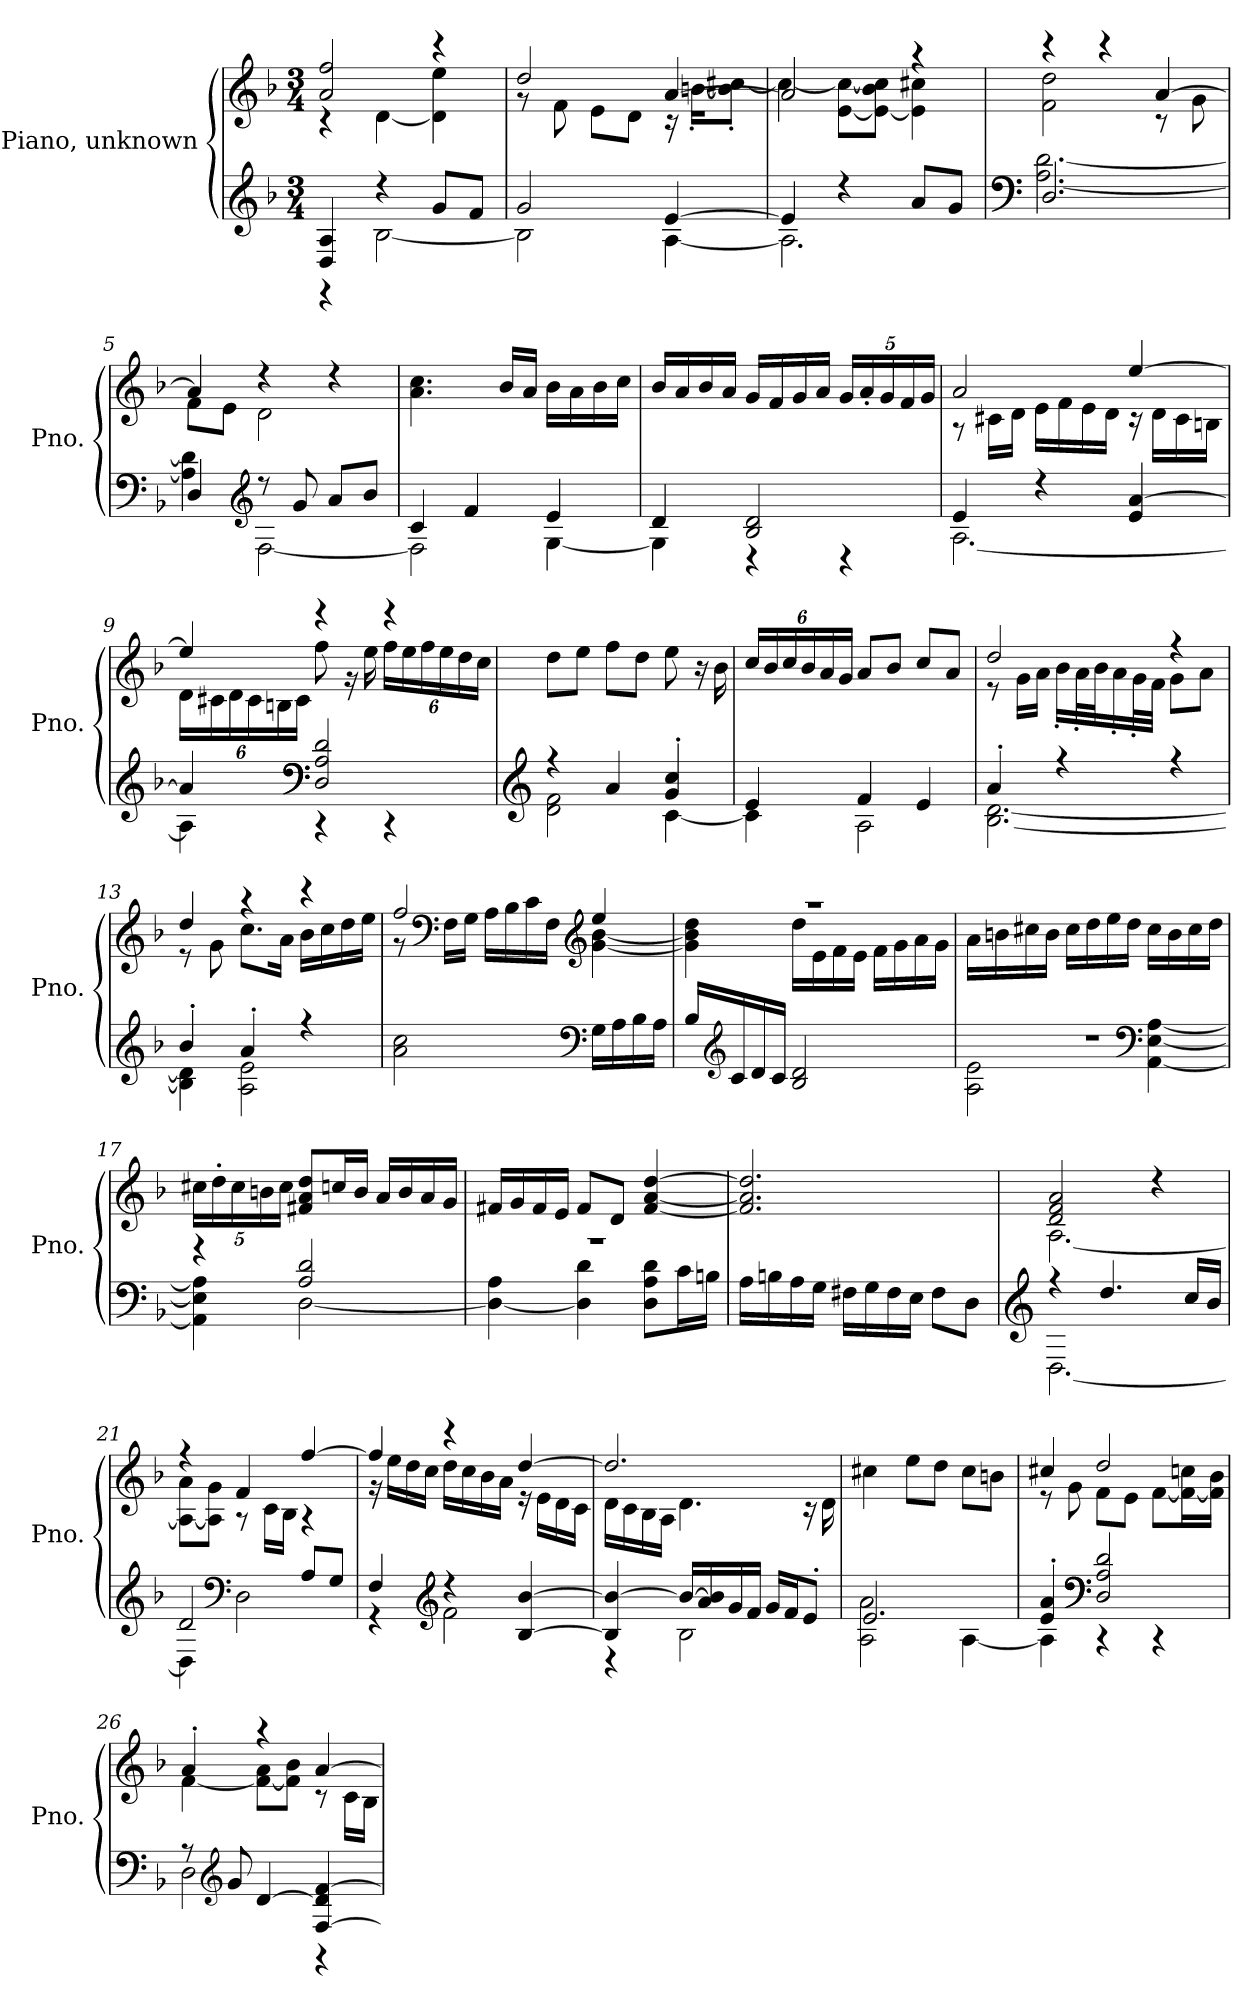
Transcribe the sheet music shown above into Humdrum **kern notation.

**kern	**kern
*part1	*part1
*staff2	*staff1
*I"Piano, unknown	*
*I'Pno.	*
*clefG2	*clefG2
*k[b-]	*k[b-]
*M3/4	*M3/4
*MM104	*MM104
=1	=1
*^	*^
4D/ 4A/	4r	2a/ 2ff/	4r
4r	[2B-\	.	[4d\
8g/L	.	4r	4d\] 4ee\
8f/J	.	.	.
=2	=2	=2	=2
2g/	2B-\]	2dd/	8r
.	.	.	8f\
.	.	.	8e\L
.	.	.	8d\J
[4e/	[4A\	[4a/	16r
.	.	.	[16bn'\KL
.	.	.	8b\]' [8cc#X\'J
=3	=3	=3	=3
4e/]	2.A\]	2a/]	4cc#\_
4r	.	.	[8e\ 8cc#\_L
.	.	.	8e\_ 8b-\ 8cc#\]J
8a/L	.	4r	4e\] 4cc#X\
8g/J	.	.	.
=4	=4	=4	=4
*clefF4	*	*	*
2.D/	[2.A\ [2.d\	4r	2f\ 2dd\
.	.	4r	.
.	.	[4a/	8r
.	.	.	8g\
=5	=5	=5	=5
4D/	4A\] 4d\]	4a/]	8f\L
.	.	.	8e\J
*clefG2	*	*	*
8r	[2F\	4r	2d\
8g/	.	.	.
8a/L	.	4r	.
8b-/J	.	.	.
*	*	*v	*v
!!LO:LB:g=z
=6	=6	=6
4c/	2F\]	4.a\ 4.cc\
4f/	.	.
.	.	16b-/LL
.	.	16a/JJ
4e/	[4G\	16b-\LL
.	.	16a\
.	.	16b-\
.	.	16cc\JJ
=7	=7	=7
4d/	4G\]	16b-/LL
.	.	16a/
.	.	16b-/
.	.	16a/JJ
2B-/ 2d/	4r	16g/LL
.	.	16f/
.	.	16g/
.	.	16a/JJ
*	*	*Xbrackettup
.	4r	20g/LL
.	.	20a'/
.	.	20g/
.	.	20f/
.	.	20g/JJ
=8	=8	=8
*	*	*^
4e/	[2.A\	2a/	8r
.	.	.	16c#X\LL
.	.	.	16d\JJ
4r	.	.	16e\LL
.	.	.	16f\
.	.	.	16e\
.	.	.	16d\JJ
4e/ [4a/	.	[4ee/	16r
.	.	.	16d\LL
.	.	.	16c#\
.	.	.	16Bn\JJ
!!LO:LB:g=z	!!
=9	=9	=9	=9
4a/]	4A\]	4ee/]	24d\LL
.	.	.	24c#X\
.	.	.	24d\
.	.	.	24c#\
.	.	.	24Bn\
.	.	.	24c#\JJ
*clefF4	*	*	*
2D/ 2A/ 2d/	4r	4r	8ff\
.	.	.	16r
.	.	.	16ee\
.	4r	4r	24ff\LL
.	.	.	24ee\
.	.	.	24ff\
.	.	.	24ee\
.	.	.	24dd\
.	.	.	24cc\JJ
*	*	*v	*v
=10	=10	=10
*clefG2	*	*
4r	2d\ 2f\	8dd\L
.	.	8ee\J
4a/	.	8ff\L
.	.	8dd\J
4g/' 4cc/'	[4c\	8ee\
.	.	16r
.	.	16b-\
=11	=11	=11
4e/	4c\]	24cc/LL
.	.	24b-/
.	.	24cc/
.	.	24b-/
.	.	24a/
.	.	24g/JJ
4f/	2A\	8a/L
.	.	8b-/J
4e/	.	8cc/L
.	.	8a/J
!!LO:LB:g=z
=12	=12	=12
*	*	*^
4a'/	[2.B-\ [2.d\	2dd/	8r
.	.	.	16g\LL
.	.	.	16a\JJ
4r	.	.	16b-'\LL
.	.	.	32a'\L
.	.	.	32b-\J
.	.	.	16a'\
.	.	.	32g'\L
.	.	.	32f\JJJ
4r	.	4r	8g\L
.	.	.	8a\J
=13	=13	=13	=13
4b-'/	4B-\] 4d\]	4dd/	8r
.	.	.	8g\
4a'/	2A\ 2e\	4r	8.cc\L
.	.	.	16a\Jk
4r	.	4r	16b-\LL
.	.	.	16cc\
.	.	.	16dd\
.	.	.	16ee\JJ
*v	*v	*	*
=14	=14	=14
2a\ 2cc\	2ff/	8r
*	*clefF4	*
.	.	16F\LL
.	.	16G\JJ
.	.	16A\LL
.	.	16B-\
.	.	16c\
.	.	16F\JJ
*clefF4	*clefG2	*
16G\LL	4ee/	[4g\ [4b-\
16A\	.	.
16B-\	.	.
16A\JJ	.	.
!!LO:LB:g=z	!!
=15	=15	=15
16B-/LL	2.r	4g\] 4b-\] 4dd\
*clefG2	*	*
16c/	.	.
16d/	.	.
16c/JJ	.	.
2B-/ 2d/	.	16dd\LL
.	.	16e\
.	.	16f\
.	.	16e\JJ
.	.	16f\LL
.	.	16g\
.	.	16a\
.	.	16g\JJ
*	*v	*v
=16	=16
*^	*
2.r	2A\ 2e\	16a\LL
.	.	16bn\
.	.	16cc#X\
.	.	16b\JJ
.	.	16cc#\LL
.	.	16dd\
.	.	16ee\
.	.	16dd\JJ
*clefF4	*	*
.	[4AA\ [4E\ [4A\	16cc#\LL
.	.	16b\
.	.	16cc#\
.	.	16dd\JJ
=17	=17	=17
4r	4AA\] 4E\] 4A\]	20cc#X\LL
.	.	20dd'\
.	.	20cc#\
.	.	20bn\
.	.	20cc#\JJ
2A/ 2d/	[2D\	8f#X/ 8a/ 8dd/L
.	.	16ccn/L
.	.	16b/JJ
.	.	16a/LL
.	.	16b/
.	.	16a/
.	.	16g/JJ
!!LO:LB:g=z
=18	=18	=18
2.r	4D\_ 4A\	16f#X/LL
.	.	16g/
.	.	16f#/
.	.	16e/JJ
.	4D\] 4d\	8f#/L
.	.	8d/J
.	8D\ 8A\ 8d\L	[4f#/ [4a/ [4dd/
.	16c\L	.
.	16Bn\JJ	.
*v	*v	*
=19	=19
16A\LL	2.f#/] 2.a/] 2.dd/]
16Bn\	.
16A\	.
16G\JJ	.
16F#X\LL	.
16G\	.
16F#\	.
16E\JJ	.
8F#\L	.
8D\J	.
=20	=20
*clefG2	*
*^	*^
4r	[2.D\	2d/ 2f/ 2a/	[2.A\
4.dd/	.	.	.
.	.	4r	.
16cc/LL	.	.	.
16b-/JJ	.	.	.
=21	=21	=21	=21
2d/	4D\]	4r	8A\_ 8a\L
.	.	.	8A\] 8g\J
*clefF4	*	*	*
.	2D\	4f/	8r
.	.	.	16c\LL
.	.	.	16B-\JJ
8A/L	.	[4ff/	4r
8G/J	.	.	.
!!LO:PB:g=z	!!
=22	=22	=22	=22
4F/	4r	4ff/]	16r
.	.	.	16ee\LL
.	.	.	16dd\
.	.	.	16cc\JJ
*clefG2	*	*	*
4r	2f\	4r	16dd\LL
.	.	.	16cc\
.	.	.	16b-\
.	.	.	16a\JJ
[4B-/ [4b-/	.	[4dd/	16r
.	.	.	16e\LL
.	.	.	16d\
.	.	.	16c\JJ
=23	=23	=23	=23
4B-/] 4b-/_	4r	2.dd/]	16d\LL
.	.	.	16c\
.	.	.	16B-\
.	.	.	16A\JJ
16b-/LL_	2B-\	.	4.d\
16a/ 16b-/]	.	.	.
16g/	.	.	.
16f/JJ	.	.	.
16g/LL	.	.	.
16f/J	.	.	.
8e'/J	.	.	16r
.	.	.	16d\
*	*	*v	*v
=24	=24	=24
2.e/	2A\ 2a\	4cc#X\
.	.	8ee\L
.	.	8dd\J
.	[4A\	8cc#\L
.	.	8bn\J
=25	=25	=25
*	*	*^
4e/' 4a/'	4A\]	4cc#X/	8r
.	.	.	8g\
*clefF4	*	*	*
2D/ 2A/ 2d/	4r	2dd/	8f\L
.	.	.	8e\J
.	4r	.	[8f\L
.	.	.	16f\_ 16ccn\L
.	.	.	16f\] 16b-\JJ
!!LO:LB:g=z	!!
=26	=26	=26	=26
8r	2D\	4a'/	[4f\
*clefG2	*	*	*
8g/	.	.	.
[4d/	.	4r	8f\_ 8a\L
.	.	.	8f\] 8b-\J
[4F/ 4d/] [4f/	4r	[4a/	8r
.	.	.	16c\LL
.	.	.	16B-\JJ
*v	*v	*	*
*	*v	*v
=	=
*-	*-
